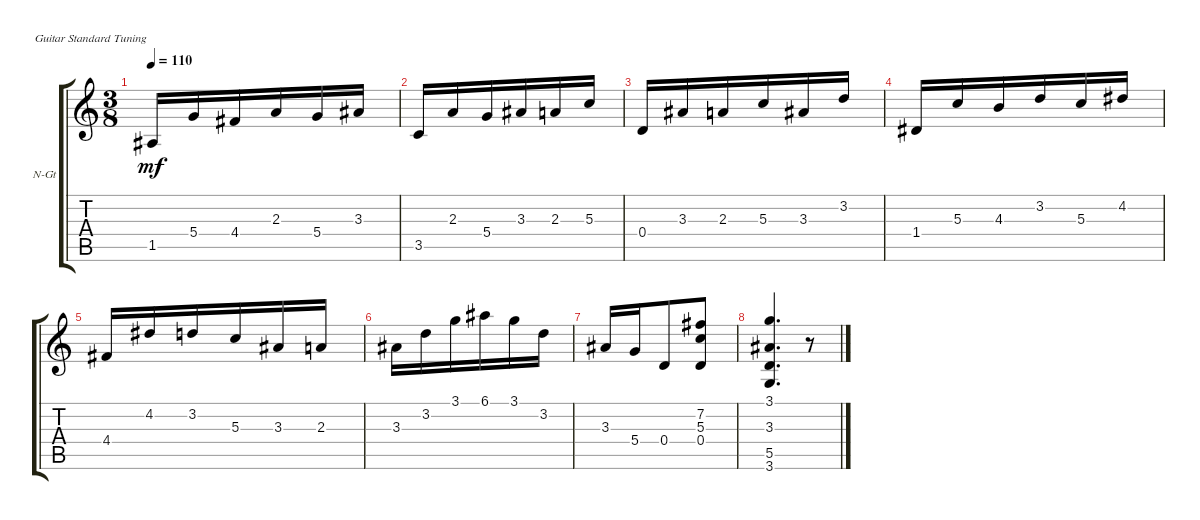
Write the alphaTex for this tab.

\defaultSystemsLayout 4
\bracketExtendMode groupsimilarinstruments
\firstSystemTrackNameOrientation horizontal
\otherSystemsTrackNameOrientation horizontal
\track ("Nylon Guitar" "N-Gt") {instrument acousticguitarnylon}
\staff {score tabs}
\tuning (E4 B3 G3 D3 A2 E2)
\ts (3 8)
\tempo 110
\clef g2
\ks c
1.5.16{dy mf} 5.4.16 4.4.16 2.3.16 5.4.16 3.3.16 |
3.5.16 2.3.16 5.4.16 3.3.16 2.3.16 5.3.16 |
0.4.16 3.3.16 2.3.16 5.3.16 3.3.16 3.2.16 |
1.4.16 5.3.16 4.3.16 3.2.16 5.3.16 4.2.16 |
4.4.16 4.2.16 3.2.16 5.3.16 3.3.16 2.3.16 |
3.3.16 3.2.16 3.1.16 6.1.16 3.1.16 3.2.16 |
3.3.16 5.4.16 0.4.8 (0.4 5.3 7.2).8 |
(3.6 5.5 3.3 3.1).4{d} r.8
